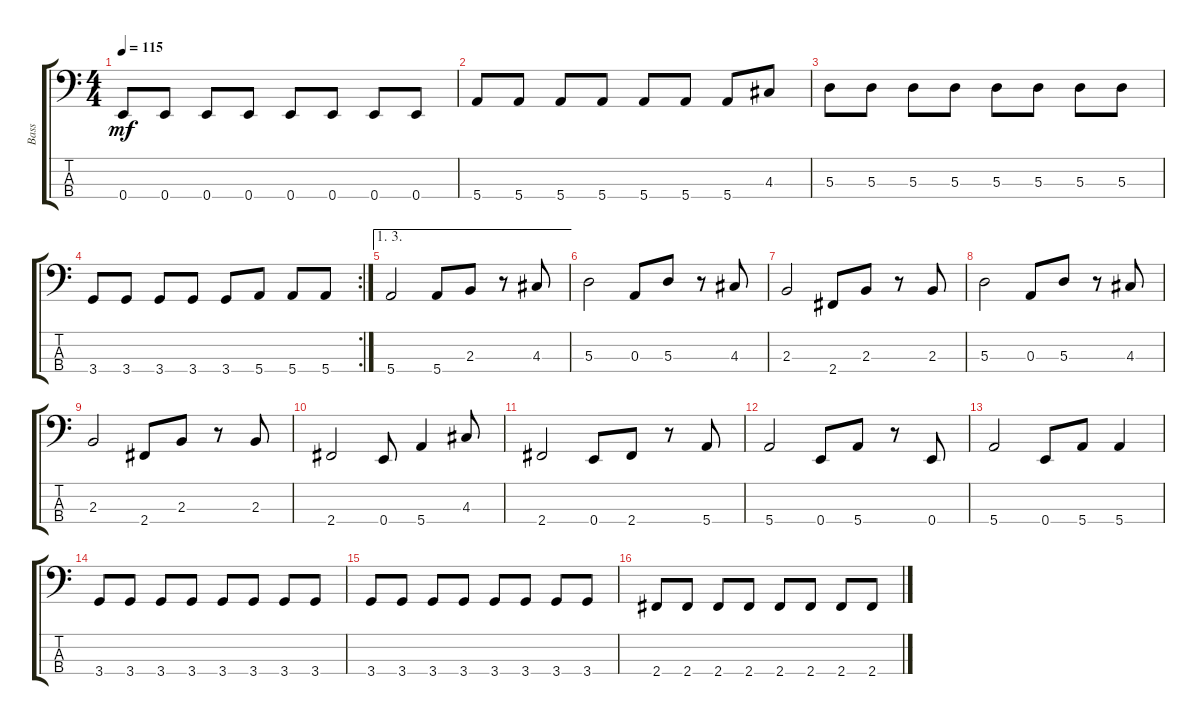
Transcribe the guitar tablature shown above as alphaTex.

\track ("Bass" "Bass") {instrument electricbassfinger}
\staff {score tabs}
\tuning (G2 D2 A1 E1) {hide}
\ts (4 4)
\tempo 115
\clef f4
\ks c
0.4.8{dy mf} 0.4.8 0.4.8 0.4.8 0.4.8 0.4.8 0.4.8 0.4.8 |
5.4.8 5.4.8 5.4.8 5.4.8 5.4.8 5.4.8 5.4.8 4.3.8 |
5.3.8 5.3.8 5.3.8 5.3.8 5.3.8 5.3.8 5.3.8 5.3.8 |
\rc 2
3.4.8 3.4.8 3.4.8 3.4.8 3.4.8 5.4.8 5.4.8 5.4.8 |
\ae (1 3)
5.4.2 5.4.8 2.3.8 r.8 4.3.8 |
5.3.2 0.3.8 5.3.8 r.8 4.3.8 |
2.3.2 2.4.8 2.3.8 r.8 2.3.8 |
5.3.2 0.3.8 5.3.8 r.8 4.3.8 |
2.3.2 2.4.8 2.3.8 r.8 2.3.8 |
2.4.2 0.4.8 5.4.4 4.3.8 |
2.4.2 0.4.8 2.4.8 r.8 5.4.8 |
5.4.2 0.4.8 5.4.8 r.8 0.4.8 |
5.4.2 0.4.8 5.4.8 5.4.4 |
3.4.8 3.4.8 3.4.8 3.4.8 3.4.8 3.4.8 3.4.8 3.4.8 |
3.4.8 3.4.8 3.4.8 3.4.8 3.4.8 3.4.8 3.4.8 3.4.8 |
2.4.8 2.4.8 2.4.8 2.4.8 2.4.8 2.4.8 2.4.8 2.4.8
